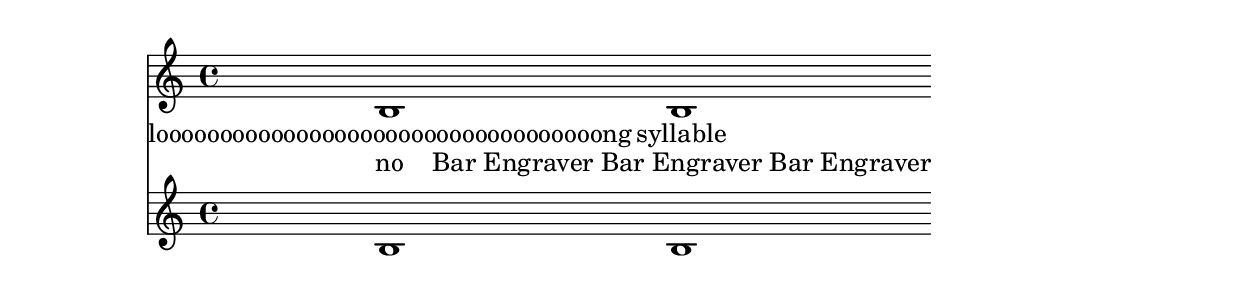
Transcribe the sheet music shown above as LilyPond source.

\version "2.11.51"

\header{
texidoc="
Adding a @code{Bar_engraver} to the Lyrics context makes sure that
lyrics do not collide with barlines.
"
}

\layout {
    ragged-right = ##t
}

<<
    \new Staff \with
    {
%	\remove "Bar_engraver"	
	}
    {
	b1 \bar "|:" b1 \bar ":|"
    }
    \context Lyrics \with {
	\consists "Bar_engraver"
	\consists "Separating_line_group_engraver"
 	\override BarLine #'bar-size = #4 
    } \lyricmode {
	  looooooooooooooooooooooooooooooooooong1 syllable
      }
    \lyrics {
	no Bar_Engraver_Bar_Engraver_Bar_Engraver 
    }
    \new Staff \with {
%		\remove "Bar_engraver"	
    } { b1 b1 }
>>
	

